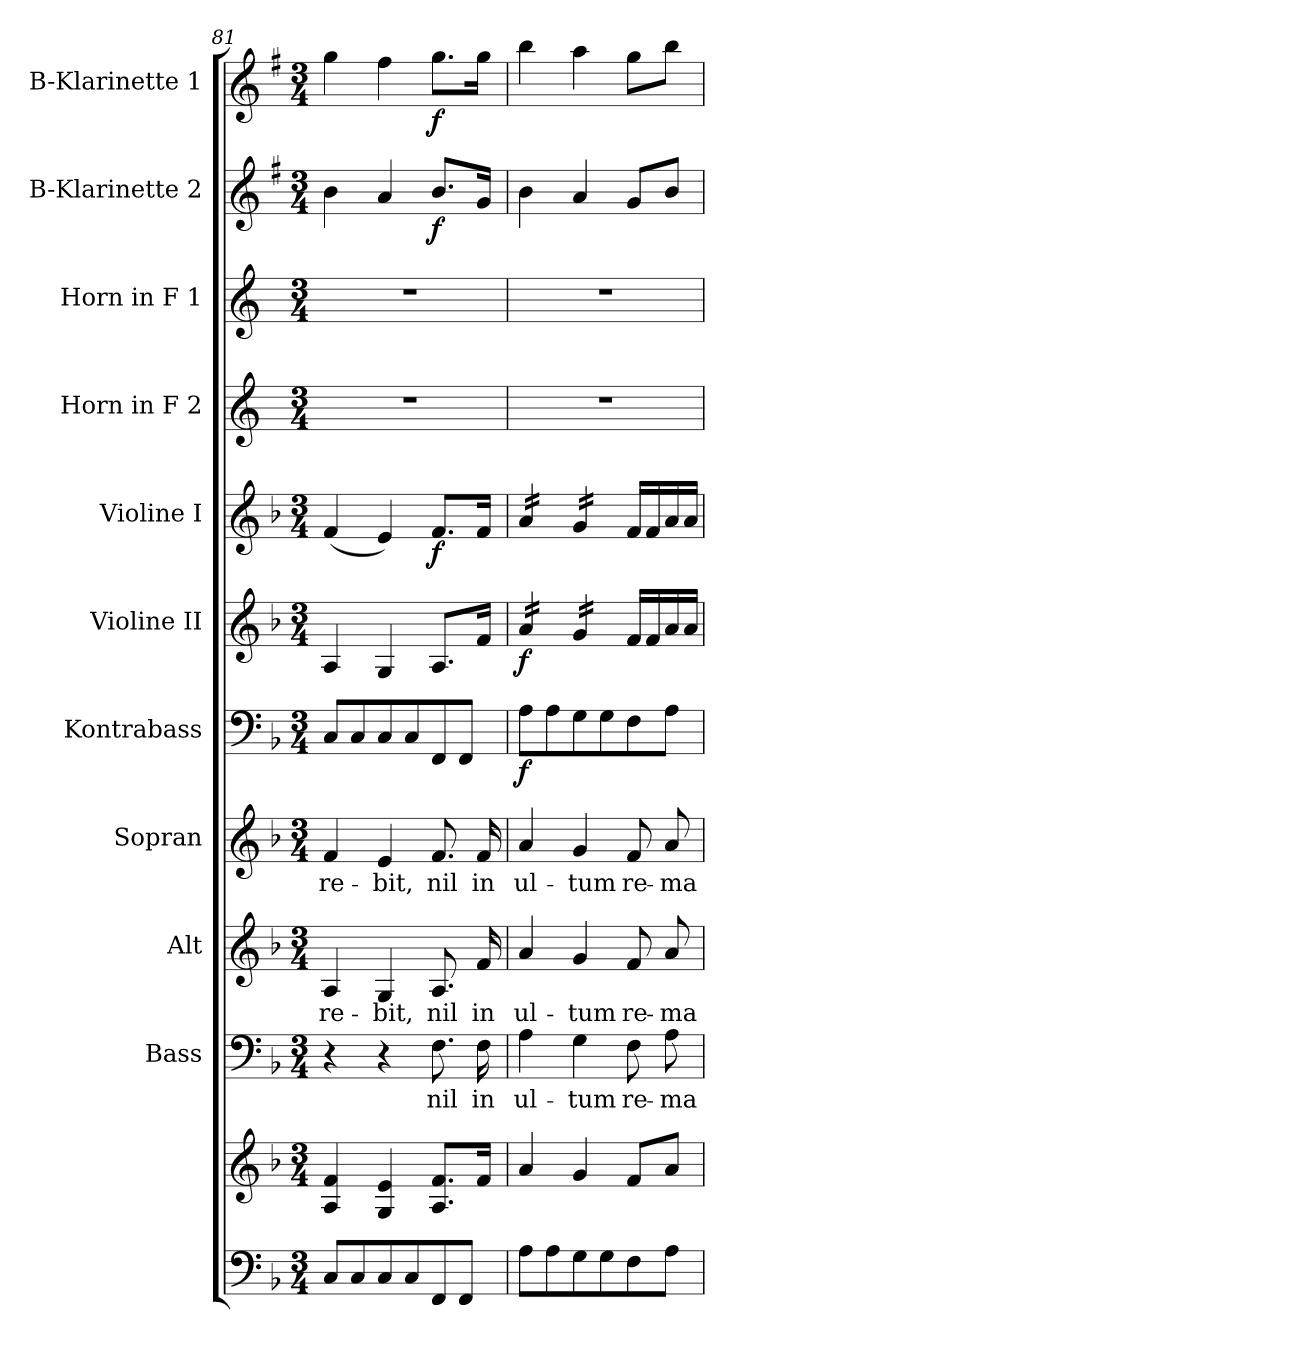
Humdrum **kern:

**kern	**kern	**kern	**text	**kern	**text	**kern	**text	**kern	**dynam	**kern	**dynam	**kern	**dynam	**kern	**kern	**kern	**dynam	**kern	**dynam
*part11	*part11	*part10	*part10	*part9	*part9	*part8	*part8	*part7	*part7	*part6	*part6	*part5	*part5	*part4	*part3	*part2	*part2	*part1	*part1
*staff12	*staff11	*staff10	*staff10	*staff9	*staff9	*staff8	*staff8	*staff7	*staff7	*staff6	*staff6	*staff5	*staff5	*staff4	*staff3	*staff2	*staff2	*staff1	*staff1
*	*	*I"Bass	*	*I"Alt	*	*I"Sopran	*	*I"Kontrabass	*	*I"Violine II	*	*I"Violine I	*	*I"Horn in F 2	*I"Horn in F 1	*I"B-Klarinette 2	*	*I"B-Klarinette 1	*
*	*	*I'B.	*	*I'A.	*	*I'S.	*	*I'Kb.	*	*I'Vl. II	*	*I'Vl. I	*	*	*	*I'B Kl. 2	*	*I'B Kl. 1	*
*clefF4	*clefG2	*clefF4	*	*clefG2	*	*clefG2	*	*clefF4	*	*clefG2	*	*clefG2	*	*clefG2	*clefG2	*clefG2	*	*clefG2	*
*	*	*	*	*	*	*	*	*ITrd7c12	*	*	*	*	*	*ITrd4c7	*ITrd4c7	*ITrd1c2	*	*ITrd1c2	*
*k[b-]	*k[b-]	*k[b-]	*	*k[b-]	*	*k[b-]	*	*k[b-]	*	*k[b-]	*	*k[b-]	*	*k[b-]	*k[b-]	*k[b-]	*	*k[b-]	*
*F:	*F:	*F:	*	*F:	*	*F:	*	*F:	*	*F:	*	*F:	*	*F:	*F:	*F:	*	*F:	*
*M3/4	*M3/4	*M3/4	*	*M3/4	*	*M3/4	*	*M3/4	*	*M3/4	*	*M3/4	*	*M3/4	*M3/4	*M3/4	*	*M3/4	*
=81	=81	=81	=81	=81	=81	=81	=81	=81	=81	=81	=81	=81	=81	=81	=81	=81	=81	=81	=81
!	!	!	!	!	!LO:LY:b	!	!LO:LY:b	!	!	!	!	!	!	!	!	!	!	!	!
8C/L	4A/ 4f/	4r	.	4A/	-re-	4f/	-re-	8CC/L	.	4A/	.	(<4f/	.	2.r	2.r	4a\	.	4ff\	.
8C/	.	.	.	.	.	.	.	8CC/	.	.	.	.	.	.	.	.	.	.	.
!	!	!	!	!	!LO:LY:b	!	!LO:LY:b	!	!	!	!	!	!	!	!	!	!	!	!
8C/	4G/ 4e/	4r	.	4G/	-bit,	4e/	-bit,	8CC/	.	4G/	.	4e/)	.	.	.	4g/	.	4ee\	.
8C/	.	.	.	.	.	.	.	8CC/	.	.	.	.	.	.	.	.	.	.	.
!	!	!	!LO:LY:b	!	!LO:LY:b	!	!LO:LY:b	!	!	!	!	!	!LO:DY:b	!	!	!	!LO:DY:b	!	!LO:DY:b
8FF/	8.A/ 8.f/L	8.F\	nil	8.A/	nil	8.f/	nil	8FFF/	.	8.A/L	.	8.f/L	f	.	.	8.a/L	f	8.ff\L	f
8FF/J	.	.	.	.	.	.	.	8FFF/J	.	.	.	.	.	.	.	.	.	.	.
!	!	!	!LO:LY:b	!	!LO:LY:b	!	!LO:LY:b	!	!	!	!	!	!	!	!	!	!	!	!
.	16f/Jk	16F\	in	16f/	in	16f/	in	.	.	16f/Jk	.	16f/Jk	.	.	.	16f/Jk	.	16ff\Jk	.
=82	=82	=82	=82	=82	=82	=82	=82	=82	=82	=82	=82	=82	=82	=82	=82	=82	=82	=82	=82
!	!	!	!LO:LY:b	!	!LO:LY:b	!	!LO:LY:b	!	!LO:DY:b	!	!LO:DY:b	!	!	!	!	!	!	!	!
*	*	*	*	*	*	*	*	*	*	*tremolo	*	*	*	*	*	*	*	*	*
*	*	*	*	*	*	*	*	*	*	*	*	*tremolo	*	*	*	*	*	*	*
8A\L	4a/	4A\	ul-	4a/	ul-	4a/	ul-	8AA\L	f	16a/LL	f	16a/LL	.	2.r	2.r	4a\	.	4aa\	.
.	.	.	.	.	.	.	.	.	.	16a/	.	16a/	.	.	.	.	.	.	.
8A\	.	.	.	.	.	.	.	8AA\	.	16a/	.	16a/	.	.	.	.	.	.	.
.	.	.	.	.	.	.	.	.	.	16a/JJ	.	16a/JJ	.	.	.	.	.	.	.
!	!	!	!LO:LY:b	!	!LO:LY:b	!	!LO:LY:b	!	!	!	!	!	!	!	!	!	!	!	!
8G\	4g/	4G\	-tum	4g/	-tum	4g/	-tum	8GG\	.	16g/LL	.	16g/LL	.	.	.	4g/	.	4gg\	.
.	.	.	.	.	.	.	.	.	.	16g/	.	16g/	.	.	.	.	.	.	.
8G\	.	.	.	.	.	.	.	8GG\	.	16g/	.	16g/	.	.	.	.	.	.	.
.	.	.	.	.	.	.	.	.	.	16g/JJ	.	16g/JJ	.	.	.	.	.	.	.
*	*	*	*	*	*	*	*	*	*	*	*	*Xtremolo	*	*	*	*	*	*	*
*	*	*	*	*	*	*	*	*	*	*Xtremolo	*	*	*	*	*	*	*	*	*
!	!	!	!LO:LY:b	!	!LO:LY:b	!	!LO:LY:b	!	!	!	!	!	!	!	!	!	!	!	!
8F\	8f/L	8F\	re-	8f/	re-	8f/	re-	8FF\	.	16f/LL	.	16f/LL	.	.	.	8f/L	.	8ff\L	.
.	.	.	.	.	.	.	.	.	.	16f/	.	16f/	.	.	.	.	.	.	.
!	!	!	!LO:LY:b	!	!LO:LY:b	!	!LO:LY:b	!	!	!	!	!	!	!	!	!	!	!	!
8A\J	8a/J	8A\	-ma-	8a/	-ma-	8a/	-ma-	8AA\J	.	16a/	.	16a/	.	.	.	8a/J	.	8aa\J	.
.	.	.	.	.	.	.	.	.	.	16a/JJ	.	16a/JJ	.	.	.	.	.	.	.
=	=	=	=	=	=	=	=	=	=	=	=	=	=	=	=	=	=	=	=
*-	*-	*-	*-	*-	*-	*-	*-	*-	*-	*-	*-	*-	*-	*-	*-	*-	*-	*-	*-
